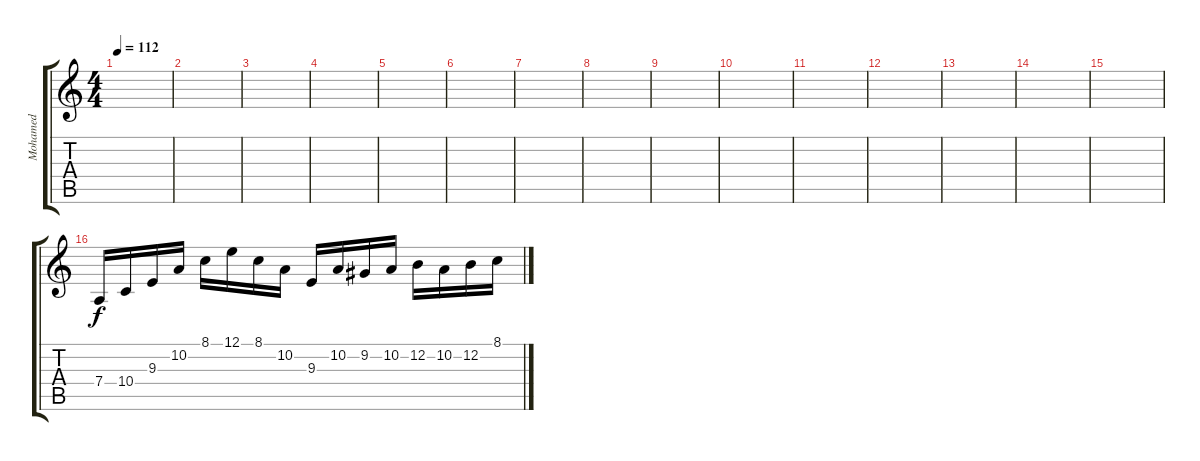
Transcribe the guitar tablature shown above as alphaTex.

\track ("Mohamed" "Mohamed") {instrument violin}
\staff {score tabs}
\tuning (E4 B3 G3 D3 A2 E2) {hide}
\ts (4 4)
\tempo 112
\clef g2
\ks c
|
|
|
|
|
|
|
|
|
|
|
|
|
|
|
7.4.16 10.4.16 9.3.16 10.2.16 8.1.16 12.1.16 8.1.16 10.2.16 9.3.16 10.2.16 9.2.16 10.2.16 12.2.16 10.2.16 12.2.16 8.1.16
